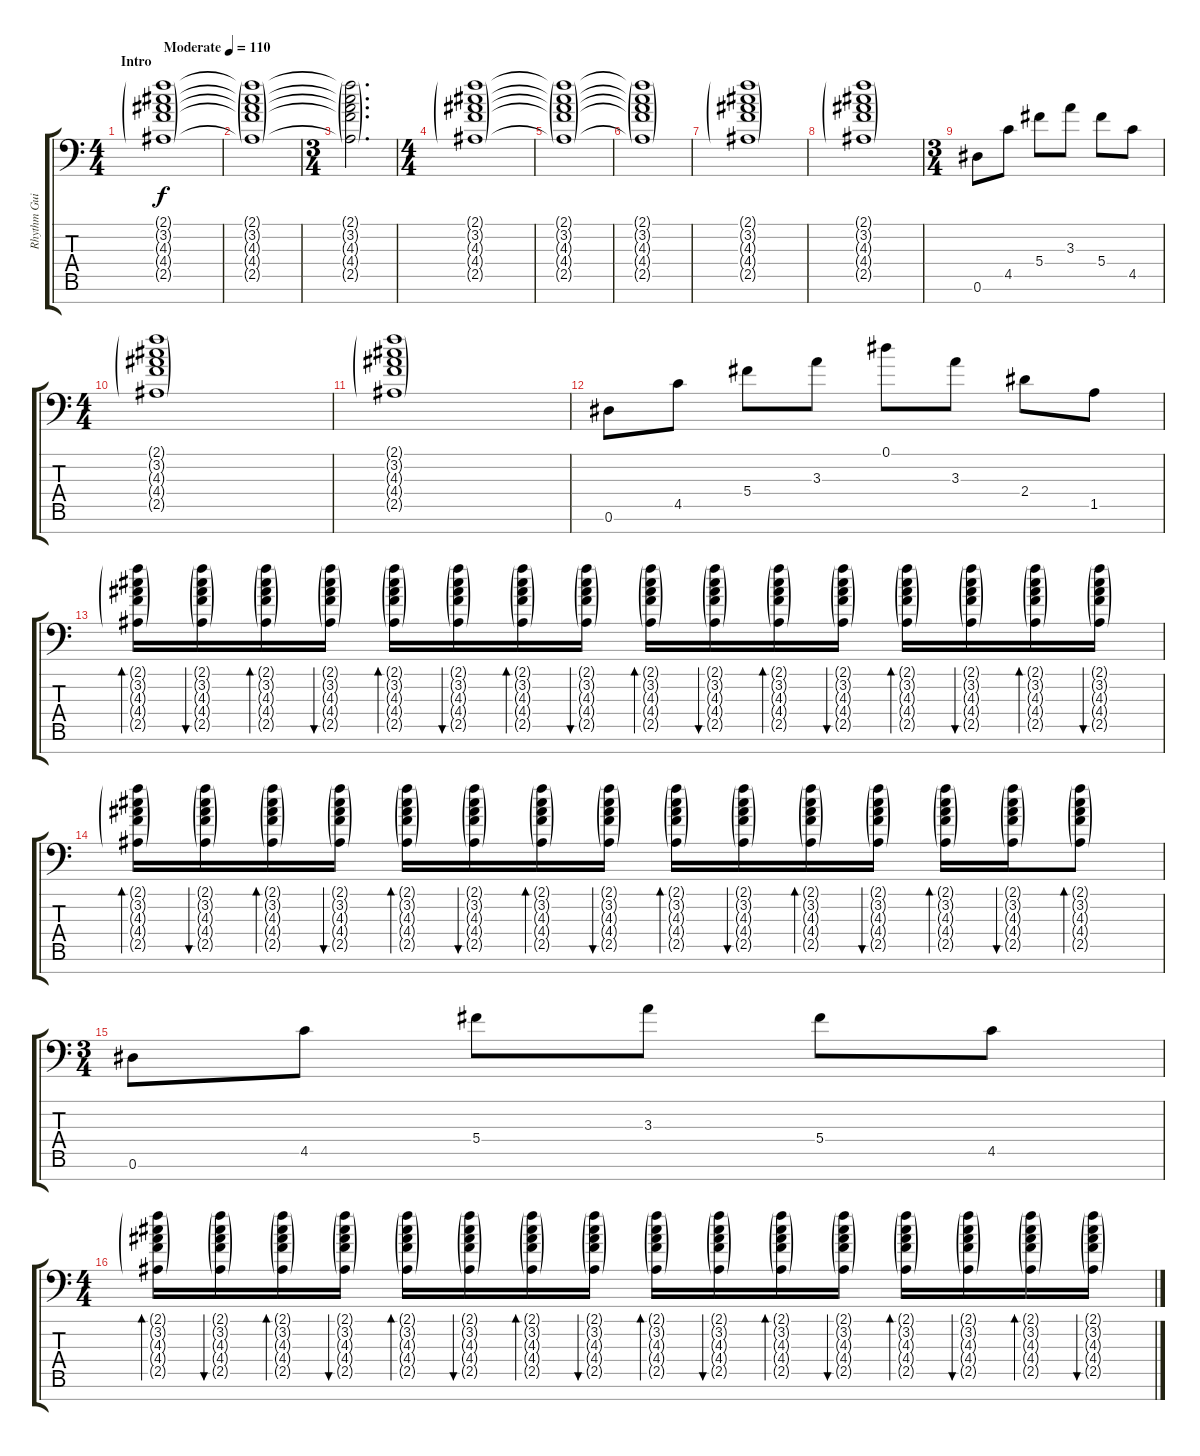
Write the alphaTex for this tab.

\track ("Rhythm Guitar" "Rhythm Gui") {instrument distortionguitar}
\staff {score tabs}
\tuning (Eb4 Bb3 Gb3 Db3 Ab2 Eb2 Ab1) {hide}
\ts (4 4)
\section ("" "Intro")
\tempo (110 "Moderate")
\clef f4
\ks c
(2.1{g} 3.2{g} 4.3{g} 4.4{g} 2.5{g}).1{dy f instrument distortionguitar} |
(2.1{g t} 3.2{g t} 4.3{g t} 4.4{g t} 2.5{g t}).1 |
\ts (3 4)
(2.1{g t} 3.2{g t} 4.3{g t} 4.4{g t} 2.5{g t}).2{d} |
\ts (4 4)
(2.1{g} 3.2{g} 4.3{g} 4.4{g} 2.5{g}).1 |
(2.1{g t} 3.2{g t} 4.3{g t} 4.4{g t} 2.5{g t}).1 |
(2.1{g t} 3.2{g t} 4.3{g t} 4.4{g t} 2.5{g t}).1 |
(2.1{g} 3.2{g} 4.3{g} 4.4{g} 2.5{g}).1 |
(2.1{g} 3.2{g} 4.3{g} 4.4{g} 2.5{g}).1 |
\ts (3 4)
0.6.8 4.5.8 5.4.8 3.3.8 5.4.8 4.5.8 |
\ts (4 4)
(2.1{g} 3.2{g} 4.3{g} 4.4{g} 2.5{g}).1 |
(2.1{g} 3.2{g} 4.3{g} 4.4{g} 2.5{g}).1 |
0.6.8 4.5.8 5.4.8 3.3.8 0.1.8 3.3.8 2.4.8 1.5.8 |
(2.1{g} 3.2{g} 4.3{g} 4.4{g} 2.5{g}).16{bd 120} (2.1{g} 3.2{g} 4.3{g} 4.4{g} 2.5{g}).16{bu 120} (2.1{g} 3.2{g} 4.3{g} 4.4{g} 2.5{g}).16{bd 120} (2.1{g} 3.2{g} 4.3{g} 4.4{g} 2.5{g}).16{bu 120} (2.1{g} 3.2{g} 4.3{g} 4.4{g} 2.5{g}).16{bd 120} (2.1{g} 3.2{g} 4.3{g} 4.4{g} 2.5{g}).16{bu 120} (2.1{g} 3.2{g} 4.3{g} 4.4{g} 2.5{g}).16{bd 120} (2.1{g} 3.2{g} 4.3{g} 4.4{g} 2.5{g}).16{bu 120} (2.1{g} 3.2{g} 4.3{g} 4.4{g} 2.5{g}).16{bd 120} (2.1{g} 3.2{g} 4.3{g} 4.4{g} 2.5{g}).16{bu 120} (2.1{g} 3.2{g} 4.3{g} 4.4{g} 2.5{g}).16{bd 120} (2.1{g} 3.2{g} 4.3{g} 4.4{g} 2.5{g}).16{bu 120} (2.1{g} 3.2{g} 4.3{g} 4.4{g} 2.5{g}).16{bd 120} (2.1{g} 3.2{g} 4.3{g} 4.4{g} 2.5{g}).16{bu 120} (2.1{g} 3.2{g} 4.3{g} 4.4{g} 2.5{g}).16{bd 120} (2.1{g} 3.2{g} 4.3{g} 4.4{g} 2.5{g}).16{bu 120} |
(2.1{g} 3.2{g} 4.3{g} 4.4{g} 2.5{g}).16{bd 120} (2.1{g} 3.2{g} 4.3{g} 4.4{g} 2.5{g}).16{bu 120} (2.1{g} 3.2{g} 4.3{g} 4.4{g} 2.5{g}).16{bd 120} (2.1{g} 3.2{g} 4.3{g} 4.4{g} 2.5{g}).16{bu 120} (2.1{g} 3.2{g} 4.3{g} 4.4{g} 2.5{g}).16{bd 120} (2.1{g} 3.2{g} 4.3{g} 4.4{g} 2.5{g}).16{bu 120} (2.1{g} 3.2{g} 4.3{g} 4.4{g} 2.5{g}).16{bd 120} (2.1{g} 3.2{g} 4.3{g} 4.4{g} 2.5{g}).16{bu 120} (2.1{g} 3.2{g} 4.3{g} 4.4{g} 2.5{g}).16{bd 120} (2.1{g} 3.2{g} 4.3{g} 4.4{g} 2.5{g}).16{bu 120} (2.1{g} 3.2{g} 4.3{g} 4.4{g} 2.5{g}).16{bd 120} (2.1{g} 3.2{g} 4.3{g} 4.4{g} 2.5{g}).16{bu 120} (2.1{g} 3.2{g} 4.3{g} 4.4{g} 2.5{g}).16{bd 120} (2.1{g} 3.2{g} 4.3{g} 4.4{g} 2.5{g}).16{bu 120} (2.1{g} 3.2{g} 4.3{g} 4.4{g} 2.5{g}).8{bd 120} |
\ts (3 4)
0.6.8 4.5.8 5.4.8 3.3.8 5.4.8 4.5.8 |
\ts (4 4)
(2.1{g} 3.2{g} 4.3{g} 4.4{g} 2.5{g}).16{bd 120} (2.1{g} 3.2{g} 4.3{g} 4.4{g} 2.5{g}).16{bu 120} (2.1{g} 3.2{g} 4.3{g} 4.4{g} 2.5{g}).16{bd 120} (2.1{g} 3.2{g} 4.3{g} 4.4{g} 2.5{g}).16{bu 120} (2.1{g} 3.2{g} 4.3{g} 4.4{g} 2.5{g}).16{bd 120} (2.1{g} 3.2{g} 4.3{g} 4.4{g} 2.5{g}).16{bu 120} (2.1{g} 3.2{g} 4.3{g} 4.4{g} 2.5{g}).16{bd 120} (2.1{g} 3.2{g} 4.3{g} 4.4{g} 2.5{g}).16{bu 120} (2.1{g} 3.2{g} 4.3{g} 4.4{g} 2.5{g}).16{bd 120} (2.1{g} 3.2{g} 4.3{g} 4.4{g} 2.5{g}).16{bu 120} (2.1{g} 3.2{g} 4.3{g} 4.4{g} 2.5{g}).16{bd 120} (2.1{g} 3.2{g} 4.3{g} 4.4{g} 2.5{g}).16{bu 120} (2.1{g} 3.2{g} 4.3{g} 4.4{g} 2.5{g}).16{bd 120} (2.1{g} 3.2{g} 4.3{g} 4.4{g} 2.5{g}).16{bu 120} (2.1{g} 3.2{g} 4.3{g} 4.4{g} 2.5{g}).16{bd 120} (2.1{g} 3.2{g} 4.3{g} 4.4{g} 2.5{g}).16{bu 120}
